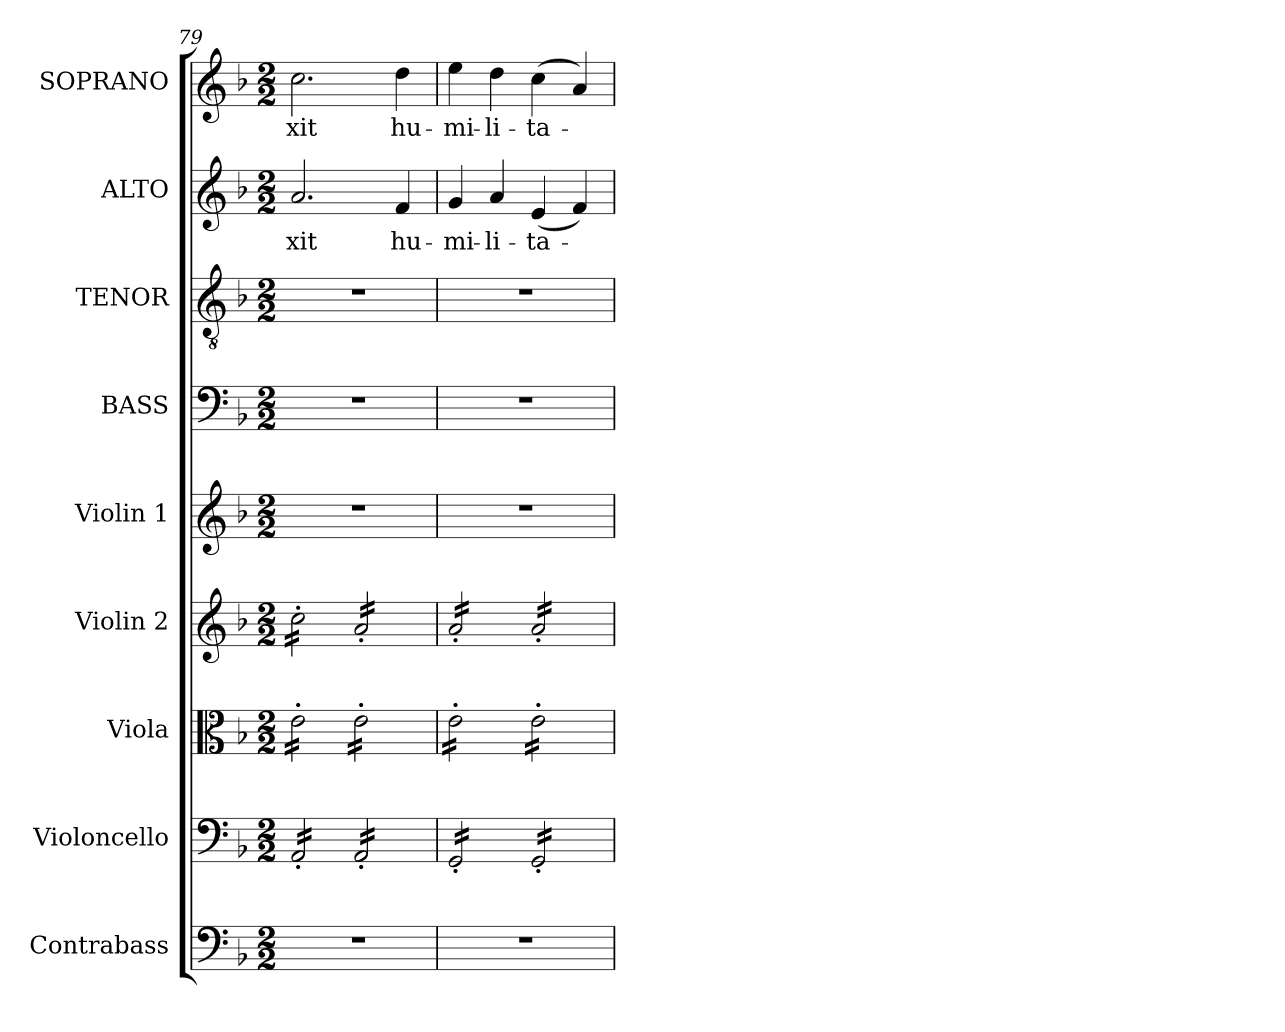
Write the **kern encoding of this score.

**kern	**kern	**kern	**kern	**kern	**kern	**kern	**kern	**text	**kern	**text
*part9	*part8	*part7	*part6	*part5	*part4	*part3	*part2	*part2	*part1	*part1
*staff9	*staff8	*staff7	*staff6	*staff5	*staff4	*staff3	*staff2	*staff2	*staff1	*staff1
*I"Contrabass	*I"Violoncello	*I"Viola	*I"Violin 2	*I"Violin 1	*I"BASS	*I"TENOR	*I"ALTO	*	*I"SOPRANO	*
*I'Cb.	*I'Vc.	*I'Vla.	*I'Vln. 2	*I'Vln. 1	*I'B.	*I'T.	*I'A.	*	*I'S.	*
*clefF4	*clefF4	*clefC3	*clefG2	*clefG2	*clefF4	*clefGv2	*clefG2	*	*clefG2	*
*ITrd7c12	*	*	*	*	*	*ITrd7c12	*	*	*	*
*k[b-]	*k[b-]	*k[b-]	*k[b-]	*k[b-]	*k[b-]	*k[b-]	*k[b-]	*	*k[b-]	*
*F:	*F:	*F:	*F:	*F:	*F:	*F:	*F:	*	*F:	*
*M2/2	*M2/2	*M2/2	*M2/2	*M2/2	*M2/2	*M2/2	*M2/2	*	*M2/2	*
=79	=79	=79	=79	=79	=79	=79	=79	=79	=79	=79
!	!	!	!	!	!	!	!	!LO:LY:b:color=#000000	!	!
!	!	!	!	!	!	!	!	!	!	!LO:LY:b:color=#000000
*	*tremolo	*	*	*	*	*	*	*	*	*
*	*	*tremolo	*	*	*	*	*	*	*	*
*	*	*	*tremolo	*	*	*	*	*	*	*
1r	16AA'i/LL	16e'i\LL	16cc'i\LL	1r	1r	1r	2.ai/	-xit	2.cci\	-xit
.	16AA'i/	16e'i\	16cc'i\	.	.	.	.	.	.	.
.	16AA'i/	16e'i\	16cc'i\	.	.	.	.	.	.	.
.	16AA'i/	16e'i\	16cc'i\	.	.	.	.	.	.	.
.	16AA'i/	16e'i\	16cc'i\	.	.	.	.	.	.	.
.	16AA'i/	16e'i\	16cc'i\	.	.	.	.	.	.	.
.	16AA'i/	16e'i\	16cc'i\	.	.	.	.	.	.	.
.	16AA'i/JJ	16e'i\JJ	16cc'i\JJ	.	.	.	.	.	.	.
.	16AA'i/LL	16e'i\LL	16a'i/LL	.	.	.	.	.	.	.
.	16AA'i/	16e'i\	16a'i/	.	.	.	.	.	.	.
.	16AA'i/	16e'i\	16a'i/	.	.	.	.	.	.	.
.	16AA'i/	16e'i\	16a'i/	.	.	.	.	.	.	.
!	!	!	!	!	!	!	!	!LO:LY:b:color=#000000	!	!
!	!	!	!	!	!	!	!	!	!	!LO:LY:b:color=#000000
.	16AA'i/	16e'i\	16a'i/	.	.	.	4fi/	hu-	4ddi\	hu-
.	16AA'i/	16e'i\	16a'i/	.	.	.	.	.	.	.
.	16AA'i/	16e'i\	16a'i/	.	.	.	.	.	.	.
.	16AA'i/JJ	16e'i\JJ	16a'i/JJ	.	.	.	.	.	.	.
=80	=80	=80	=80	=80	=80	=80	=80	=80	=80	=80
!	!	!	!	!	!	!	!	!LO:LY:b:color=#000000	!	!
!	!	!	!	!	!	!	!	!	!	!LO:LY:b:color=#000000
1r	16GG'i/LL	16e'i\LL	16a'i/LL	1r	1r	1r	4gi/	-mi-	4eei\	-mi-
.	16GG'i/	16e'i\	16a'i/	.	.	.	.	.	.	.
.	16GG'i/	16e'i\	16a'i/	.	.	.	.	.	.	.
.	16GG'i/	16e'i\	16a'i/	.	.	.	.	.	.	.
!	!	!	!	!	!	!	!	!LO:LY:b:color=#000000	!	!
!	!	!	!	!	!	!	!	!	!	!LO:LY:b:color=#000000
.	16GG'i/	16e'i\	16a'i/	.	.	.	4ai/	-li-	4ddi\	-li-
.	16GG'i/	16e'i\	16a'i/	.	.	.	.	.	.	.
.	16GG'i/	16e'i\	16a'i/	.	.	.	.	.	.	.
.	16GG'i/JJ	16e'i\JJ	16a'i/JJ	.	.	.	.	.	.	.
!	!	!	!	!	!	!	!	!LO:LY:b:color=#000000	!	!
!	!	!	!	!	!	!	!	!	!	!LO:LY:b:color=#000000
.	16GG'i/LL	16e'i\LL	16a'i/LL	.	.	.	(4ei/	-ta-	(4cci\	-ta-
.	16GG'i/	16e'i\	16a'i/	.	.	.	.	.	.	.
.	16GG'i/	16e'i\	16a'i/	.	.	.	.	.	.	.
.	16GG'i/	16e'i\	16a'i/	.	.	.	.	.	.	.
.	16GG'i/	16e'i\	16a'i/	.	.	.	4fi/)	.	4ai/)	.
.	16GG'i/	16e'i\	16a'i/	.	.	.	.	.	.	.
.	16GG'i/	16e'i\	16a'i/	.	.	.	.	.	.	.
.	16GG'i/JJ	16e'i\JJ	16a'i/JJ	.	.	.	.	.	.	.
*	*	*	*Xtremolo	*	*	*	*	*	*	*
*	*	*Xtremolo	*	*	*	*	*	*	*	*
*	*Xtremolo	*	*	*	*	*	*	*	*	*
=	=	=	=	=	=	=	=	=	=	=
*-	*-	*-	*-	*-	*-	*-	*-	*-	*-	*-
